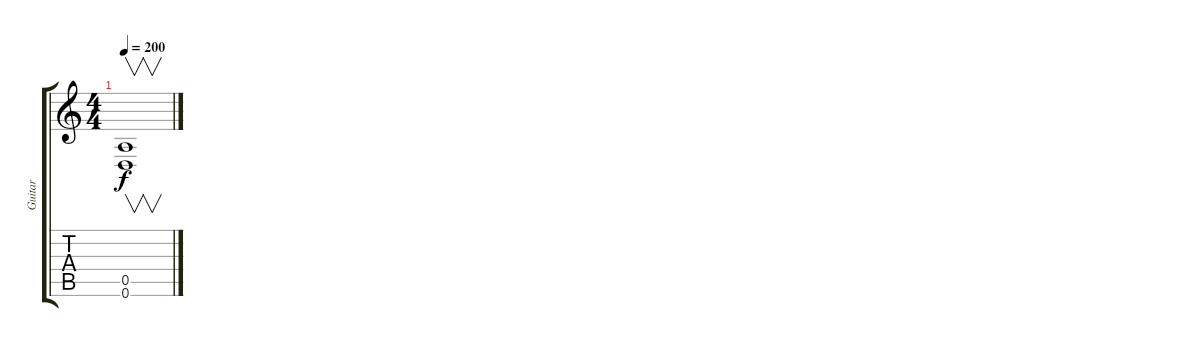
\track ("Guitar" "Guitar") {instrument overdrivenguitar}
\staff {score tabs}
\tuning (E4 B3 G3 D3 A2 D2) {hide}
\ts (4 4)
\tempo 200
\clef g2
\ks c
(0.5 0.6).1{v dy f}
